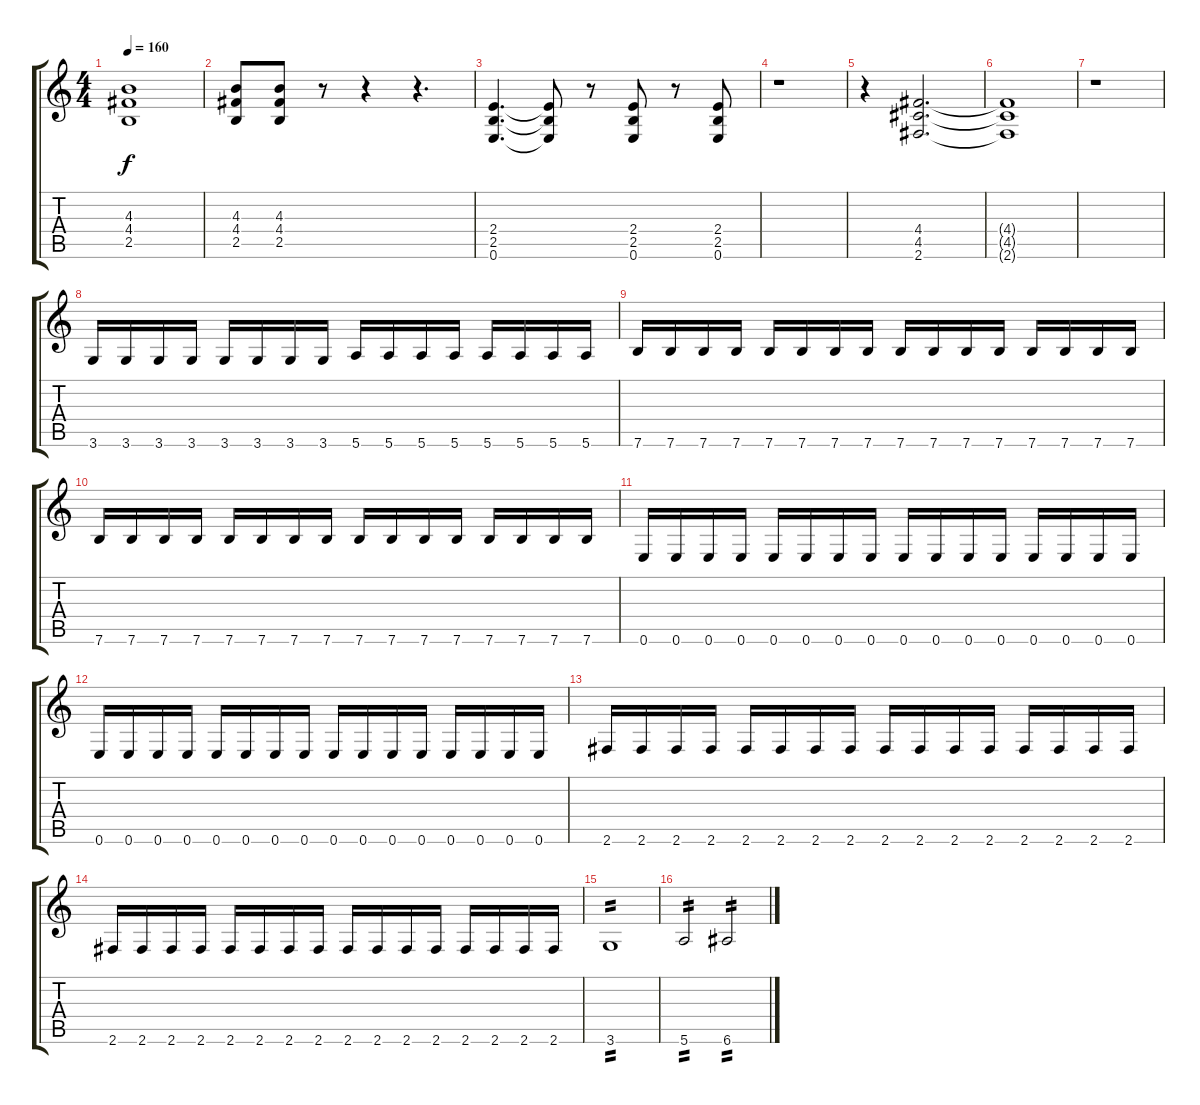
\track "" {instrument distortionguitar}
\staff {score tabs}
\tuning (E4 B3 G3 D3 A2 E2) {hide}
\ts (4 4)
\tempo 160
\clef g2
\ks c
(4.3 4.4 2.5).1{dy f instrument distortionguitar} |
(4.3 4.4 2.5).8 (4.3 4.4 2.5).8 r.8 r.4 r.4{d} |
(2.4 2.5 0.6).4{d} (2.4{t} 2.5{t} 0.6{t}).8 r.8 (2.4 2.5 0.6).8 r.8 (2.4 2.5 0.6).8 |
r.1 |
r.4 (4.4 4.5 2.6).2{d} |
(4.4{t} 4.5{t} 2.6{t}).1 |
r.1 |
3.6.16 3.6.16 3.6.16 3.6.16 3.6.16 3.6.16 3.6.16 3.6.16 5.6.16 5.6.16 5.6.16 5.6.16 5.6.16 5.6.16 5.6.16 5.6.16 |
7.6.16 7.6.16 7.6.16 7.6.16 7.6.16 7.6.16 7.6.16 7.6.16 7.6.16 7.6.16 7.6.16 7.6.16 7.6.16 7.6.16 7.6.16 7.6.16 |
7.6.16 7.6.16 7.6.16 7.6.16 7.6.16 7.6.16 7.6.16 7.6.16 7.6.16 7.6.16 7.6.16 7.6.16 7.6.16 7.6.16 7.6.16 7.6.16 |
0.6.16 0.6.16 0.6.16 0.6.16 0.6.16 0.6.16 0.6.16 0.6.16 0.6.16 0.6.16 0.6.16 0.6.16 0.6.16 0.6.16 0.6.16 0.6.16 |
0.6.16 0.6.16 0.6.16 0.6.16 0.6.16 0.6.16 0.6.16 0.6.16 0.6.16 0.6.16 0.6.16 0.6.16 0.6.16 0.6.16 0.6.16 0.6.16 |
2.6.16 2.6.16 2.6.16 2.6.16 2.6.16 2.6.16 2.6.16 2.6.16 2.6.16 2.6.16 2.6.16 2.6.16 2.6.16 2.6.16 2.6.16 2.6.16 |
2.6.16 2.6.16 2.6.16 2.6.16 2.6.16 2.6.16 2.6.16 2.6.16 2.6.16 2.6.16 2.6.16 2.6.16 2.6.16 2.6.16 2.6.16 2.6.16 |
3.6.1{tp 2} |
5.6.2{tp 2} 6.6.2{tp 2}
